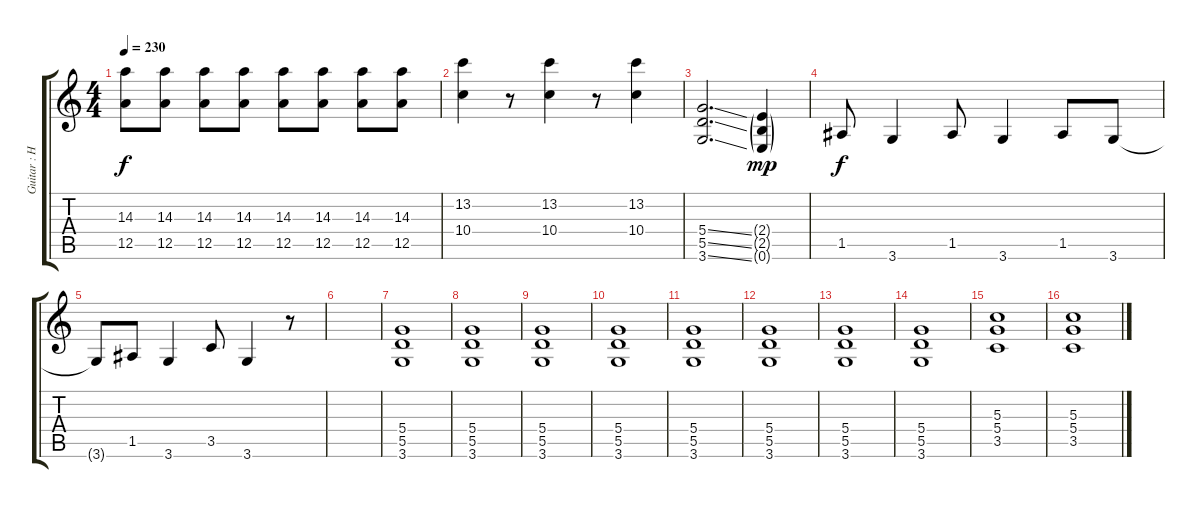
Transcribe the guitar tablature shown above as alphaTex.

\track ("Guitar : Hirasawa Yui - Chan" "Guitar : H") {instrument distortionguitar}
\staff {score tabs}
\tuning (E4 B3 G3 D3 A2 E2) {hide}
\ts (4 4)
\tempo 230
\clef g2
\ks c
(14.3 12.5).8{dy f} (14.3 12.5).8 (14.3 12.5).8 (14.3 12.5).8 (14.3 12.5).8 (14.3 12.5).8 (14.3 12.5).8 (14.3 12.5).8 |
(13.2 10.4).4 r.8 (13.2 10.4).4 r.8 (13.2 10.4).4 |
(5.4{ss} 5.5{ss} 3.6{ss}).2{d} (2.4{g} 2.5{g} 0.6{g}).4{dy mp} |
1.5.8{dy f volume 16 balance 16 instrument guitarharmonics} 3.6.4 1.5.8 3.6.4 1.5.8 3.6.8{balance 0} |
3.6{t}.8 1.5.8 3.6.4{balance 8} 3.5.8 3.6.4 r.8 |
|
(5.4 5.5 3.6).1{volume 15 balance 8 instrument distortionguitar} |
(5.4 5.5 3.6).1 |
(5.4 5.5 3.6).1 |
(5.4 5.5 3.6).1 |
(5.4 5.5 3.6).1 |
(5.4 5.5 3.6).1 |
(5.4 5.5 3.6).1 |
(5.4 5.5 3.6).1 |
(5.3 5.4 3.5).1 |
(5.3 5.4 3.5).1
